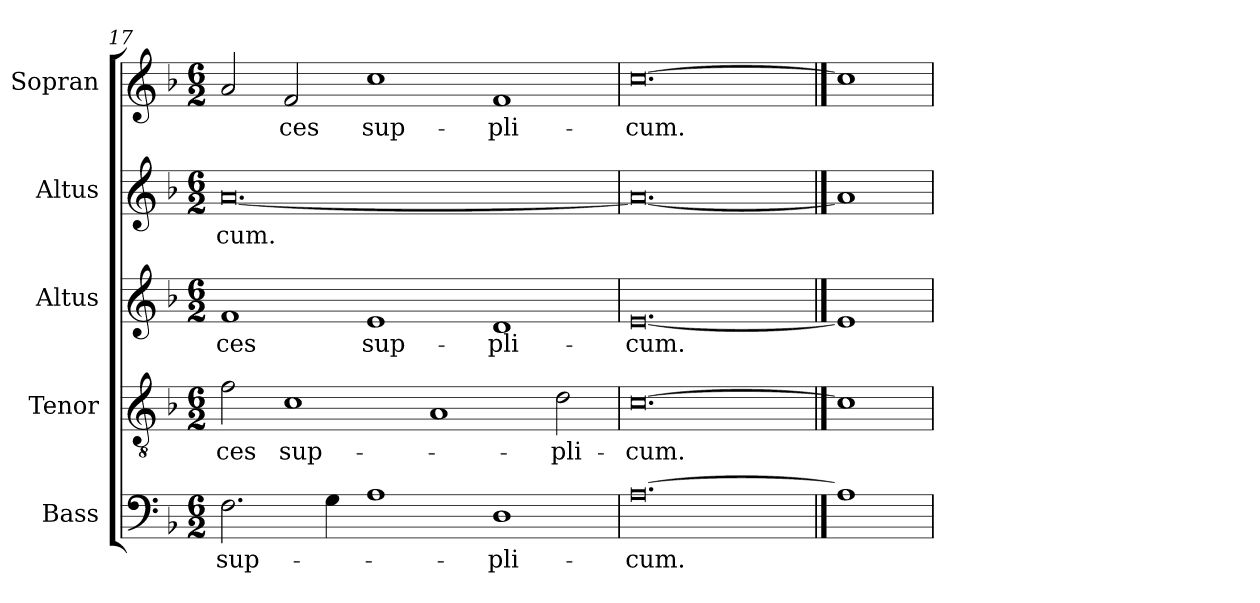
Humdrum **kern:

**kern	**text	**kern	**text	**kern	**text	**kern	**text	**kern	**text
*part5	*part5	*part4	*part4	*part3	*part3	*part2	*part2	*part1	*part1
*staff5	*staff5	*staff4	*staff4	*staff3	*staff3	*staff2	*staff2	*staff1	*staff1
*I"Bass	*	*I"Tenor	*	*I"Altus	*	*I"Altus	*	*I"Sopran	*
*	*	*I'Tenor	*	*	*	*	*	*	*
*clefF4	*	*clefGv2	*	*clefG2	*	*clefG2	*	*clefG2	*
*	*	*ITrd7c12	*	*	*	*	*	*	*
*k[b-]	*	*k[b-]	*	*k[b-]	*	*k[b-]	*	*k[b-]	*
*F:	*	*F:	*	*F:	*	*F:	*	*F:	*
*M6/2	*	*M6/2	*	*M6/2	*	*M6/2	*	*M6/2	*
=17	=17	=17	=17	=17	=17	=17	=17	=17	=17
!	!LO:LY:b:color=#000000	!	!	!	!	!	!	!	!
!	!	!	!LO:LY:b:color=#000000	!	!	!	!	!	!
!	!	!	!	!	!LO:LY:b:color=#000000	!	!	!	!
!	!	!	!	!	!	!	!LO:LY:b:color=#000000	!	!
2.Fi\	sup-	2Fi\	-ces	1fi	-ces	[<0.ai	-cum.	2ai/	.
!	!	!	!LO:LY:b:color=#000000	!	!	!	!	!	!
!	!	!	!	!	!	!	!	!	!LO:LY:b:color=#000000
.	.	1Ci	sup-	.	.	.	.	2fi/	-ces
4Gi\	.	.	.	.	.	.	.	.	.
!	!	!	!	!	!LO:LY:b:color=#000000	!	!	!	!
!	!	!	!	!	!	!	!	!	!LO:LY:b:color=#000000
1Ai	.	.	.	1ei	sup-	.	.	1cci	sup-
.	.	1AAi	.	.	.	.	.	.	.
!	!LO:LY:b:color=#000000	!	!	!	!	!	!	!	!
!	!	!	!	!	!LO:LY:b:color=#000000	!	!	!	!
!	!	!	!	!	!	!	!	!	!LO:LY:b:color=#000000
1Di	-pli-	.	.	1di	-pli-	.	.	1fi	-pli-
!	!	!	!LO:LY:b:color=#000000	!	!	!	!	!	!
.	.	2Di\	-pli-	.	.	.	.	.	.
=18	=18	=18	=18	=18	=18	=18	=18	=18	=18
!	!LO:LY:b:color=#000000	!	!	!	!	!	!	!	!
!	!	!	!LO:LY:b:color=#000000	!	!	!	!	!	!
!	!	!	!	!	!LO:LY:b:color=#000000	!	!	!	!
!	!	!	!	!	!	!	!	!	!LO:LY:b:color=#000000
[0.Ai	-cum.	[0.Ci	-cum.	[0.ei	-cum.	0.ai_<	.	[0.cci	-cum.
==19	==19	==19	==19	==19	==19	==19	==19	==19	==19
1Ai]	.	1Ci]	.	1ei]	.	1ai]	.	1cci]	.
=	=	=	=	=	=	=	=	=	=
*-	*-	*-	*-	*-	*-	*-	*-	*-	*-
